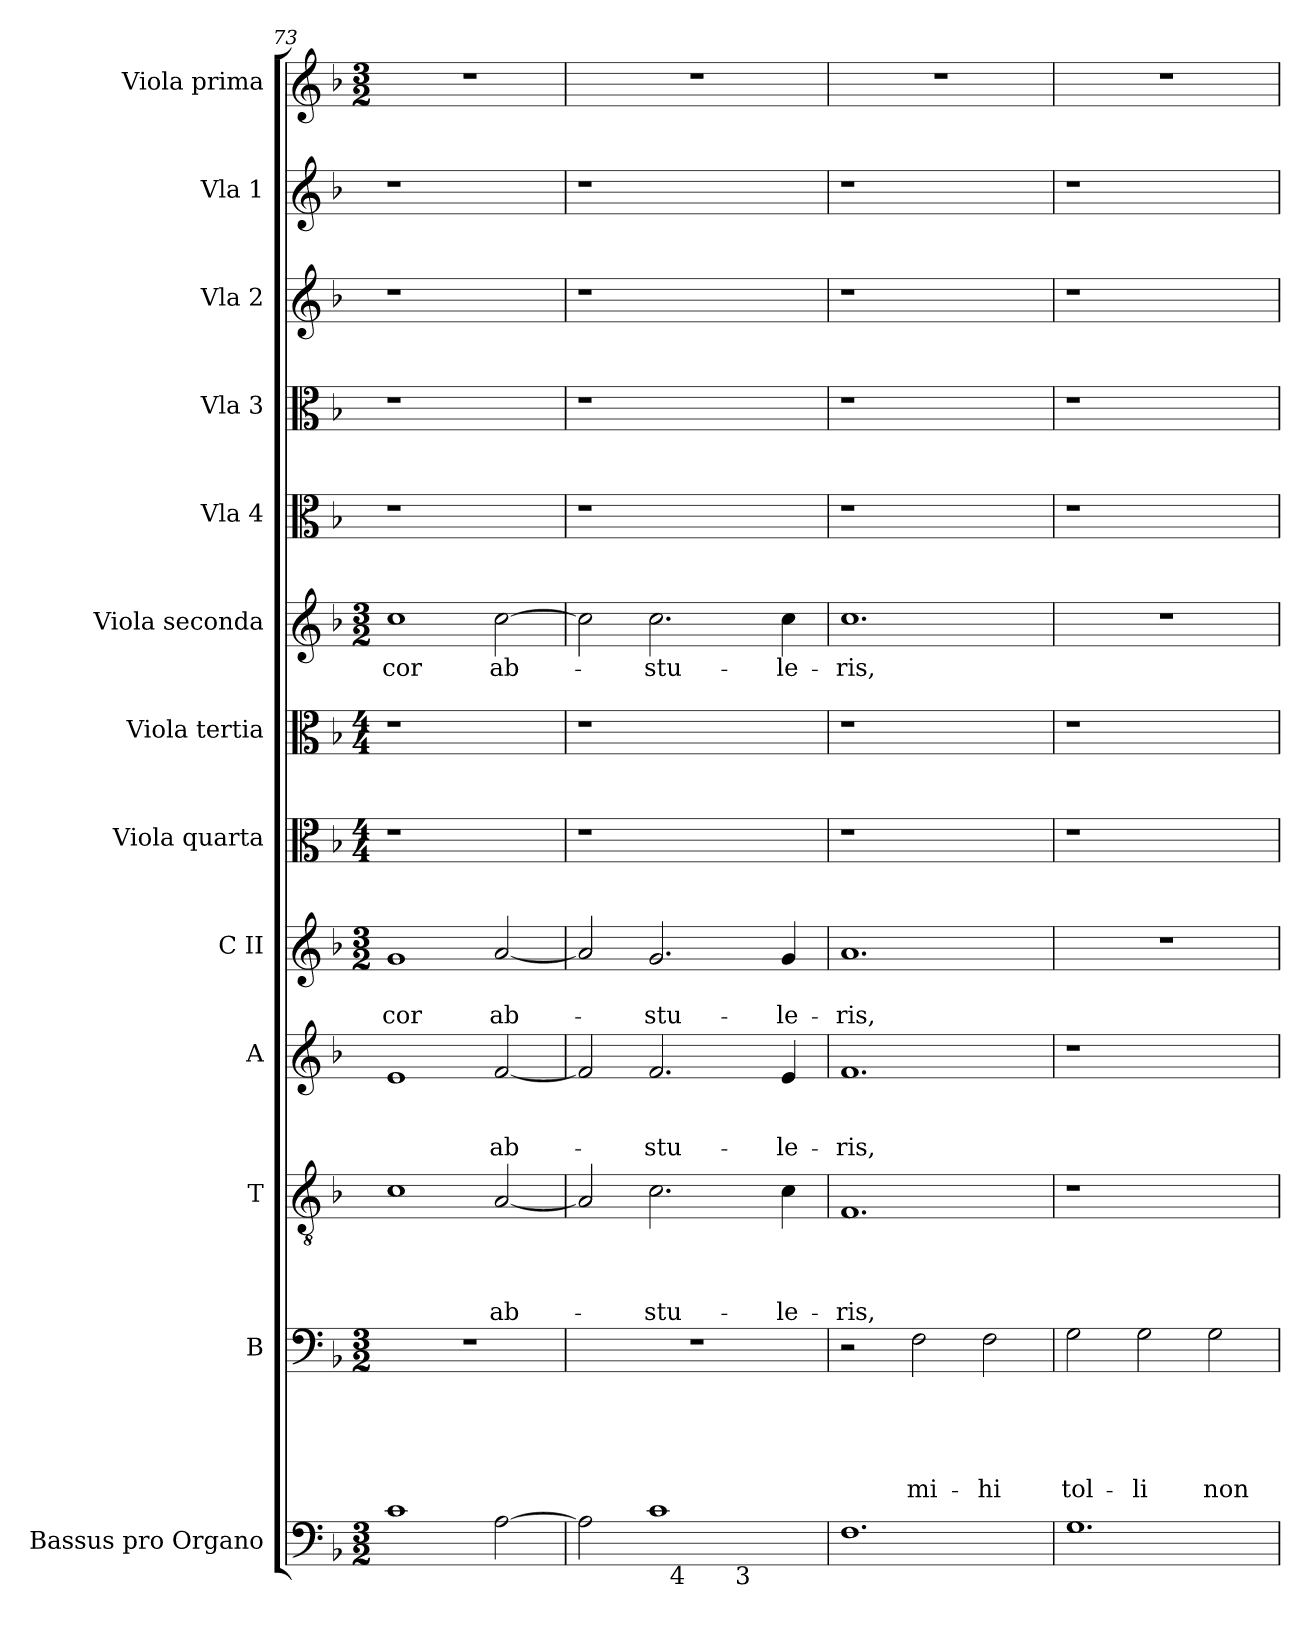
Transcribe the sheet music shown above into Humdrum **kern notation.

**kern	**kern	**text	**text	**text	**text	**text	**kern	**text	**text	**text	**text	**kern	**text	**text	**text	**kern	**text	**text	**kern	**kern	**kern	**text	**kern	**kern	**kern	**kern	**kern
*part13	*part12	*part12	*part12	*part12	*part12	*part12	*part11	*part11	*part11	*part11	*part11	*part10	*part10	*part10	*part10	*part9	*part9	*part9	*part8	*part7	*part6	*part6	*part5	*part4	*part3	*part2	*part1
*staff13	*staff12	*staff12	*staff12	*staff12	*staff12	*staff12	*staff11	*staff11	*staff11	*staff11	*staff11	*staff10	*staff10	*staff10	*staff10	*staff9	*staff9	*staff9	*staff8	*staff7	*staff6	*staff6	*staff5	*staff4	*staff3	*staff2	*staff1
*I"Bassus pro Organo	*I"B	*	*	*	*	*	*I"T	*	*	*	*	*I"A	*	*	*	*I"C II	*	*	*I"Viola quarta	*I"Viola tertia	*I"Viola seconda	*	*I"Vla 4	*I"Vla 3	*I"Vla 2	*I"Vla 1	*I"Viola prima
*I'B p.O.	*I'B	*	*	*	*	*	*I'T	*	*	*	*	*I'A	*	*	*	*I'C II	*	*	*I'Vla 4	*I'Vla 3	*I'Vla 2	*	*I'Vla 4	*I'Vla 3	*I'Vla 2	*I'Vla 1	*I'Vla 1
!!LO:PB:g=z
*clefF4	*clefF4	*	*	*	*	*	*clefGv2	*	*	*	*	*clefG2	*	*	*	*clefG2	*	*	*clefC3	*clefC3	*clefG2	*	*clefC3	*clefC3	*clefG2	*clefG2	*clefG2
*k[b-]	*k[b-]	*	*	*	*	*	*k[b-]	*	*	*	*	*k[b-]	*	*	*	*k[b-]	*	*	*k[b-]	*k[b-]	*k[b-]	*	*k[b-]	*k[b-]	*k[b-]	*k[b-]	*k[b-]
*F:	*F:	*	*	*	*	*	*F:	*	*	*	*	*F:	*	*	*	*F:	*	*	*F:	*F:	*F:	*	*F:	*F:	*F:	*F:	*F:
*M3/2	*M3/2	*	*	*	*	*	*	*	*	*	*	*	*	*	*	*M3/2	*	*	*M4/4	*M4/4	*M3/2	*	*	*	*	*	*M3/2
=73	=73	=73	=73	=73	=73	=73	=73	=73	=73	=73	=73	=73	=73	=73	=73	=73	=73	=73	=73	=73	=73	=73	=73	=73	=73	=73	=73
!	!LO:N:vis=1	!	!	!	!	!	!	!	!	!	!	!	!	!	!	!	!	!LO:LY:b	!	!	!	!LO:LY:b	!	!	!	!	!
1c	1.r	.	.	.	.	.	1c	.	.	.	.	1e	.	.	.	1g	.	cor	1r	1r	1cc	cor	1r	1r	1r	1r	1.r
!	!	!	!	!	!	!	!	!	!	!	!LO:LY:b	!	!	!	!LO:LY:b	!	!	!LO:LY:b	!	!	!	!LO:LY:b	!	!	!	!	!
[>2A>\	.	.	.	.	.	.	[<2A/	.	.	.	ab-	[<2f/	.	.	ab-	[<2a/	.	ab-	2ryy	2ryy	[>2cc\	ab-	2ryy	2ryy	2ryy	2ryy	.
=74	=74	=74	=74	=74	=74	=74	=74	=74	=74	=74	=74	=74	=74	=74	=74	=74	=74	=74	=74	=74	=74	=74	=74	=74	=74	=74	=74
!	!LO:N:vis=1	!	!	!	!	!	!	!	!	!	!	!	!	!	!	!	!	!	!	!	!	!	!	!	!	!	!
*^	*	*	*	*	*	*	*	*	*	*	*	*	*	*	*	*	*	*	*	*	*	*	*	*	*	*	*
*	*^	*	*	*	*	*	*	*	*	*	*	*	*	*	*	*	*	*	*	*	*	*	*	*	*	*	*	*
2A\]	2ryy	1ryy	1.r	.	.	.	.	.	2A/]	.	.	.	.	2f/]	.	.	.	2a/]	.	.	1r	1r	2cc\]	.	1r	1r	1r	1r	1.r
!	!	!	!	!	!	!	!	!	!	!	!	!	!LO:LY:b	!	!	!	!LO:LY:b	!	!	!LO:LY:b	!	!	!	!LO:LY:b	!	!	!	!	!
1c	16ryy	.	.	.	.	.	.	.	2.c\	.	.	.	-stu-	2.f/	.	.	-stu-	2.g/	.	-stu-	.	.	2.cc\	-stu-	.	.	.	.	.
!	!LO:TX:b:t=4	!	!	!	!	!	!	!	!	!	!	!	!	!	!	!	!	!	!	!	!	!	!	!	!	!	!	!	!
.	2...ryy	.	.	.	.	.	.	.	.	.	.	.	.	.	.	.	.	.	.	.	.	.	.	.	.	.	.	.	.
!	!	!LO:TX:b:t=3	!	!	!	!	!	!	!	!	!	!	!	!	!	!	!	!	!	!	!	!	!	!	!	!	!	!	!
.	.	2ryy	.	.	.	.	.	.	.	.	.	.	.	.	.	.	.	.	.	.	2ryy	2ryy	.	.	2ryy	2ryy	2ryy	2ryy	.
!	!	!	!	!	!	!	!	!	!	!	!	!	!LO:LY:b	!	!	!	!LO:LY:b	!	!	!LO:LY:b	!	!	!	!LO:LY:b	!	!	!	!	!
.	.	.	.	.	.	.	.	.	4c\	.	.	.	-le-	4e/	.	.	-le-	4g/	.	-le-	.	.	4cc\	-le-	.	.	.	.	.
=75	=75	=75	=75	=75	=75	=75	=75	=75	=75	=75	=75	=75	=75	=75	=75	=75	=75	=75	=75	=75	=75	=75	=75	=75	=75	=75	=75	=75	=75
!	!	!	!	!	!	!	!	!	!	!	!	!	!LO:LY:b	!	!	!	!LO:LY:b	!	!	!LO:LY:b	!	!	!	!LO:LY:b	!	!	!	!	!
*v	*v	*v	*	*	*	*	*	*	*	*	*	*	*	*	*	*	*	*	*	*	*	*	*	*	*	*	*	*	*
1.F	2r	.	.	.	.	.	1.F	.	.	.	-ris,	1.f	.	.	-ris,	1.a	.	-ris,	1r	1r	1.cc	-ris,	1r	1r	1r	1r	1.r
!	!	!	!	!	!	!LO:LY:b	!	!	!	!	!	!	!	!	!	!	!	!	!	!	!	!	!	!	!	!	!
.	2F\	.	.	.	.	mi-	.	.	.	.	.	.	.	.	.	.	.	.	.	.	.	.	.	.	.	.	.
!	!	!	!	!	!	!LO:LY:b	!	!	!	!	!	!	!	!	!	!	!	!	!	!	!	!	!	!	!	!	!
.	2F\	.	.	.	.	-hi	.	.	.	.	.	.	.	.	.	.	.	.	2ryy	2ryy	.	.	2ryy	2ryy	2ryy	2ryy	.
=76	=76	=76	=76	=76	=76	=76	=76	=76	=76	=76	=76	=76	=76	=76	=76	=76	=76	=76	=76	=76	=76	=76	=76	=76	=76	=76	=76
!	!	!	!	!	!	!LO:LY:b	!LO:N:vis=1	!	!	!	!	!LO:N:vis=1	!	!	!	!LO:N:vis=1	!	!	!	!	!LO:N:vis=1	!	!	!	!	!	!
1.G	2G\	.	.	.	.	tol-	1r	.	.	.	.	1r	.	.	.	1.r	.	.	1r	1r	1.r	.	1r	1r	1r	1r	1.r
!	!	!	!	!	!	!LO:LY:b:rj	!	!	!	!	!	!	!	!	!	!	!	!	!	!	!	!	!	!	!	!	!
.	2G\	.	.	.	.	-li	.	.	.	.	.	.	.	.	.	.	.	.	.	.	.	.	.	.	.	.	.
!	!	!	!	!	!	!LO:LY:b	!	!	!	!	!	!	!	!	!	!	!	!	!	!	!	!	!	!	!	!	!
.	2G\	.	.	.	.	non	2ryy	.	.	.	.	2ryy	.	.	.	.	.	.	2ryy	2ryy	.	.	2ryy	2ryy	2ryy	2ryy	.
=	=	=	=	=	=	=	=	=	=	=	=	=	=	=	=	=	=	=	=	=	=	=	=	=	=	=	=
*-	*-	*-	*-	*-	*-	*-	*-	*-	*-	*-	*-	*-	*-	*-	*-	*-	*-	*-	*-	*-	*-	*-	*-	*-	*-	*-	*-
